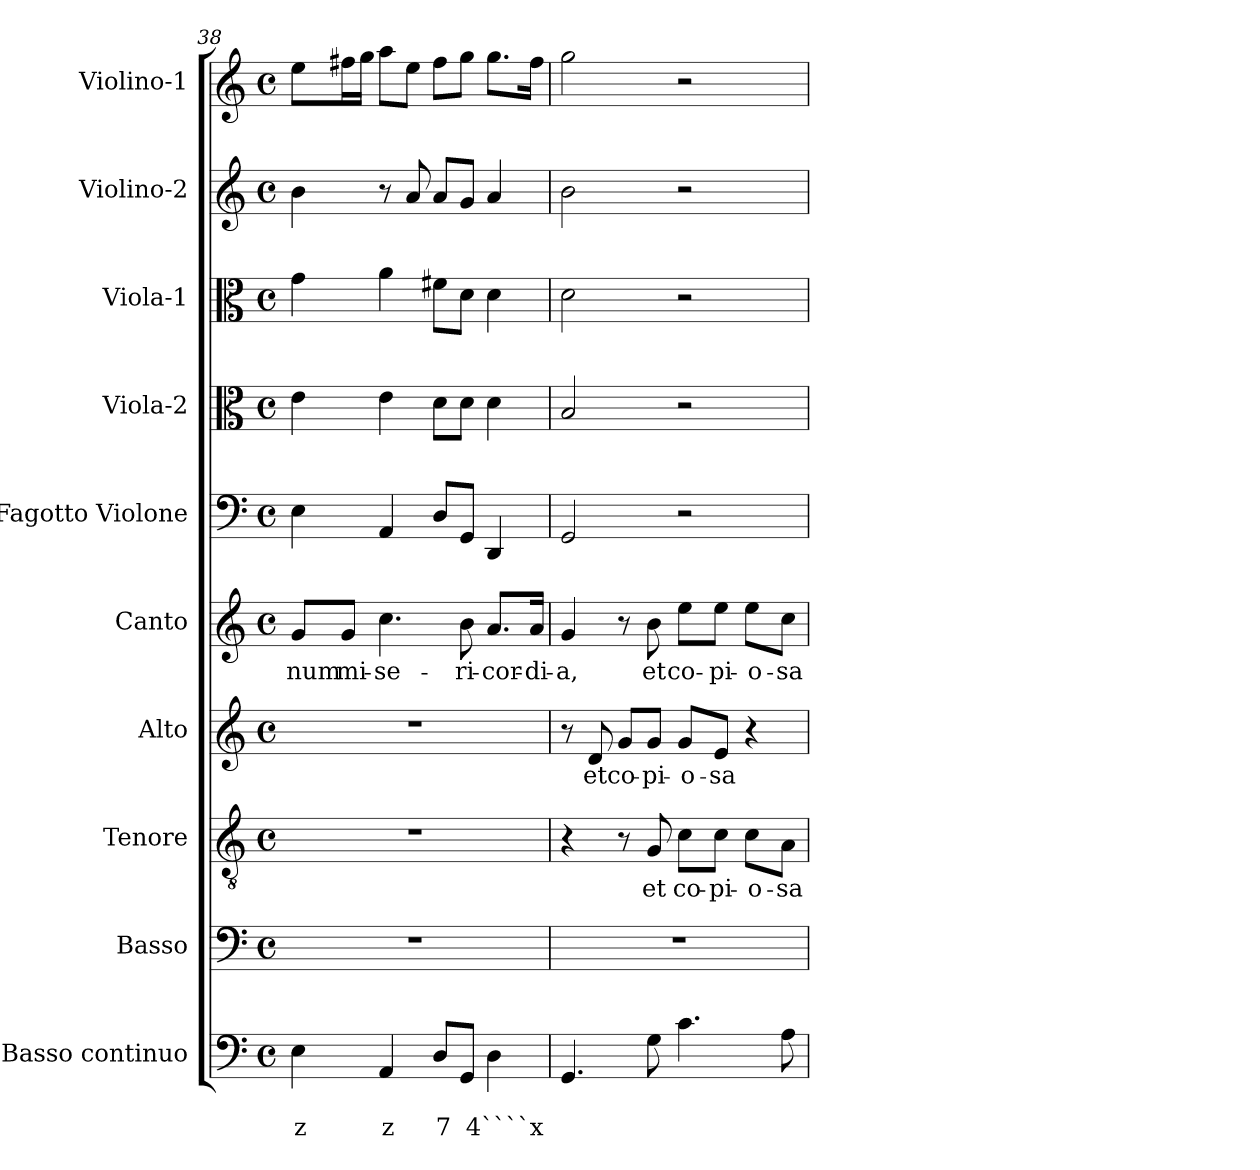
**kern	**text	**text	**kern	**kern	**text	**kern	**text	**kern	**text	**kern	**kern	**kern	**kern	**kern
*part10	*part10	*part10	*part9	*part8	*part8	*part7	*part7	*part6	*part6	*part5	*part4	*part3	*part2	*part1
*staff10	*staff10	*staff10	*staff9	*staff8	*staff8	*staff7	*staff7	*staff6	*staff6	*staff5	*staff4	*staff3	*staff2	*staff1
*I"Basso continuo	*	*	*I"Basso	*I"Tenore	*	*I"Alto	*	*I"Canto	*	*I"Fagotto Violone	*I"Viola-2	*I"Viola-1	*I"Violino-2	*I"Violino-1
!!LO:LB:g=z
*clefF4	*	*	*clefF4	*clefGv2	*	*clefG2	*	*clefG2	*	*clefF4	*clefC3	*clefC3	*clefG2	*clefG2
*k[]	*	*	*k[]	*k[]	*	*k[]	*	*k[]	*	*k[]	*k[]	*k[]	*k[]	*k[]
*C:	*	*	*C:	*C:	*	*C:	*	*C:	*	*C:	*C:	*C:	*C:	*C:
*M4/4	*	*	*M4/4	*M4/4	*	*M4/4	*	*M4/4	*	*M4/4	*M4/4	*M4/4	*M4/4	*M4/4
*met(c)	*	*	*met(c)	*met(c)	*	*met(c)	*	*met(c)	*	*met(c)	*met(c)	*met(c)	*met(c)	*met(c)
=38	=38	=38	=38	=38	=38	=38	=38	=38	=38	=38	=38	=38	=38	=38
!	!	!LO:LY:b	!	!	!	!	!	!	!	!	!	!	!	!
!	!	!	!	!	!	!	!	!	!LO:LY:b	!	!	!	!	!
4E\	.	z	1r	1r	.	1r	.	8g/L	-num	4E\	4e\	4g\	4b\	8ee\L
!	!	!	!	!	!	!	!	!	!LO:LY:b	!	!	!	!	!
.	.	.	.	.	.	.	.	8g/J	mi-	.	.	.	.	16ff#X\L
.	.	.	.	.	.	.	.	.	.	.	.	.	.	16gg\JJ
!	!	!LO:LY:b	!	!	!	!	!	!	!	!	!	!	!	!
!	!	!	!	!	!	!	!	!	!LO:LY:b	!	!	!	!	!
4AA/	.	z	.	.	.	.	.	4.cc\	-se-	4AA/	4e\	4a\	8r	8aa\L
.	.	.	.	.	.	.	.	.	.	.	.	.	8a/	8ee\J
!	!	!LO:LY:b	!	!	!	!	!	!	!	!	!	!	!	!
8D/L	.	7	.	.	.	.	.	.	.	8D/L	8d\L	8f#X\L	8a/L	8ff#\L
!	!	!	!	!	!	!	!	!	!LO:LY:b	!	!	!	!	!
8GG/J	.	.	.	.	.	.	.	8b\	-ri-	8GG/J	8d\J	8d\J	8g/J	8gg\J
!	!	!LO:LY:b	!	!	!	!	!	!	!	!	!	!	!	!
!	!	!	!	!	!	!	!	!	!LO:LY:b	!	!	!	!	!
4D\	.	4````x	.	.	.	.	.	8.a/L	-cor-	4DD/	4d\	4d\	4a/	8.gg\L
!	!	!	!	!	!	!	!	!	!LO:LY:b	!	!	!	!	!
.	.	.	.	.	.	.	.	16a/Jk	-di-	.	.	.	.	16ff#\Jk
=39	=39	=39	=39	=39	=39	=39	=39	=39	=39	=39	=39	=39	=39	=39
!	!	!	!	!	!	!	!	!	!LO:LY:b	!	!	!	!	!
4.GG/	.	.	1r	4r	.	8r	.	4g/	-a,	2GG/	2B/	2d\	2b\	2gg\
!	!	!	!	!	!	!	!LO:LY:b	!	!	!	!	!	!	!
.	.	.	.	.	.	8d/	et	.	.	.	.	.	.	.
!	!	!	!	!	!	!	!LO:LY:b	!	!	!	!	!	!	!
.	.	.	.	8r	.	8g/L	co-	8r	.	.	.	.	.	.
!	!	!	!	!	!LO:LY:b	!	!	!	!	!	!	!	!	!
!	!	!	!	!	!	!	!LO:LY:b	!	!	!	!	!	!	!
!	!	!	!	!	!	!	!	!	!LO:LY:b	!	!	!	!	!
8G\	.	.	.	8G/	et	8g/J	-pi-	8b\	et	.	.	.	.	.
!	!	!	!	!	!LO:LY:b	!	!	!	!	!	!	!	!	!
!	!	!	!	!	!	!	!LO:LY:b	!	!	!	!	!	!	!
!	!	!	!	!	!	!	!	!	!LO:LY:b	!	!	!	!	!
4.c\	.	.	.	8c\L	co-	8g/L	-o-	8ee\L	co-	2r	2r	2r	2r	2r
!	!	!	!	!	!LO:LY:b	!	!	!	!	!	!	!	!	!
!	!	!	!	!	!	!	!LO:LY:b	!	!	!	!	!	!	!
!	!	!	!	!	!	!	!	!	!LO:LY:b	!	!	!	!	!
.	.	.	.	8c\J	-pi-	8e/J	-sa	8ee\J	-pi-	.	.	.	.	.
!	!	!	!	!	!LO:LY:b	!	!	!	!	!	!	!	!	!
!	!	!	!	!	!	!	!	!	!LO:LY:b	!	!	!	!	!
.	.	.	.	8c\L	-o-	4r	.	8ee\L	-o-	.	.	.	.	.
!	!	!	!	!	!LO:LY:b	!	!	!	!	!	!	!	!	!
!	!	!	!	!	!	!	!	!	!LO:LY:b	!	!	!	!	!
8A\	.	.	.	8A\J	-sa	.	.	8cc\J	-sa	.	.	.	.	.
=	=	=	=	=	=	=	=	=	=	=	=	=	=	=
*-	*-	*-	*-	*-	*-	*-	*-	*-	*-	*-	*-	*-	*-	*-
